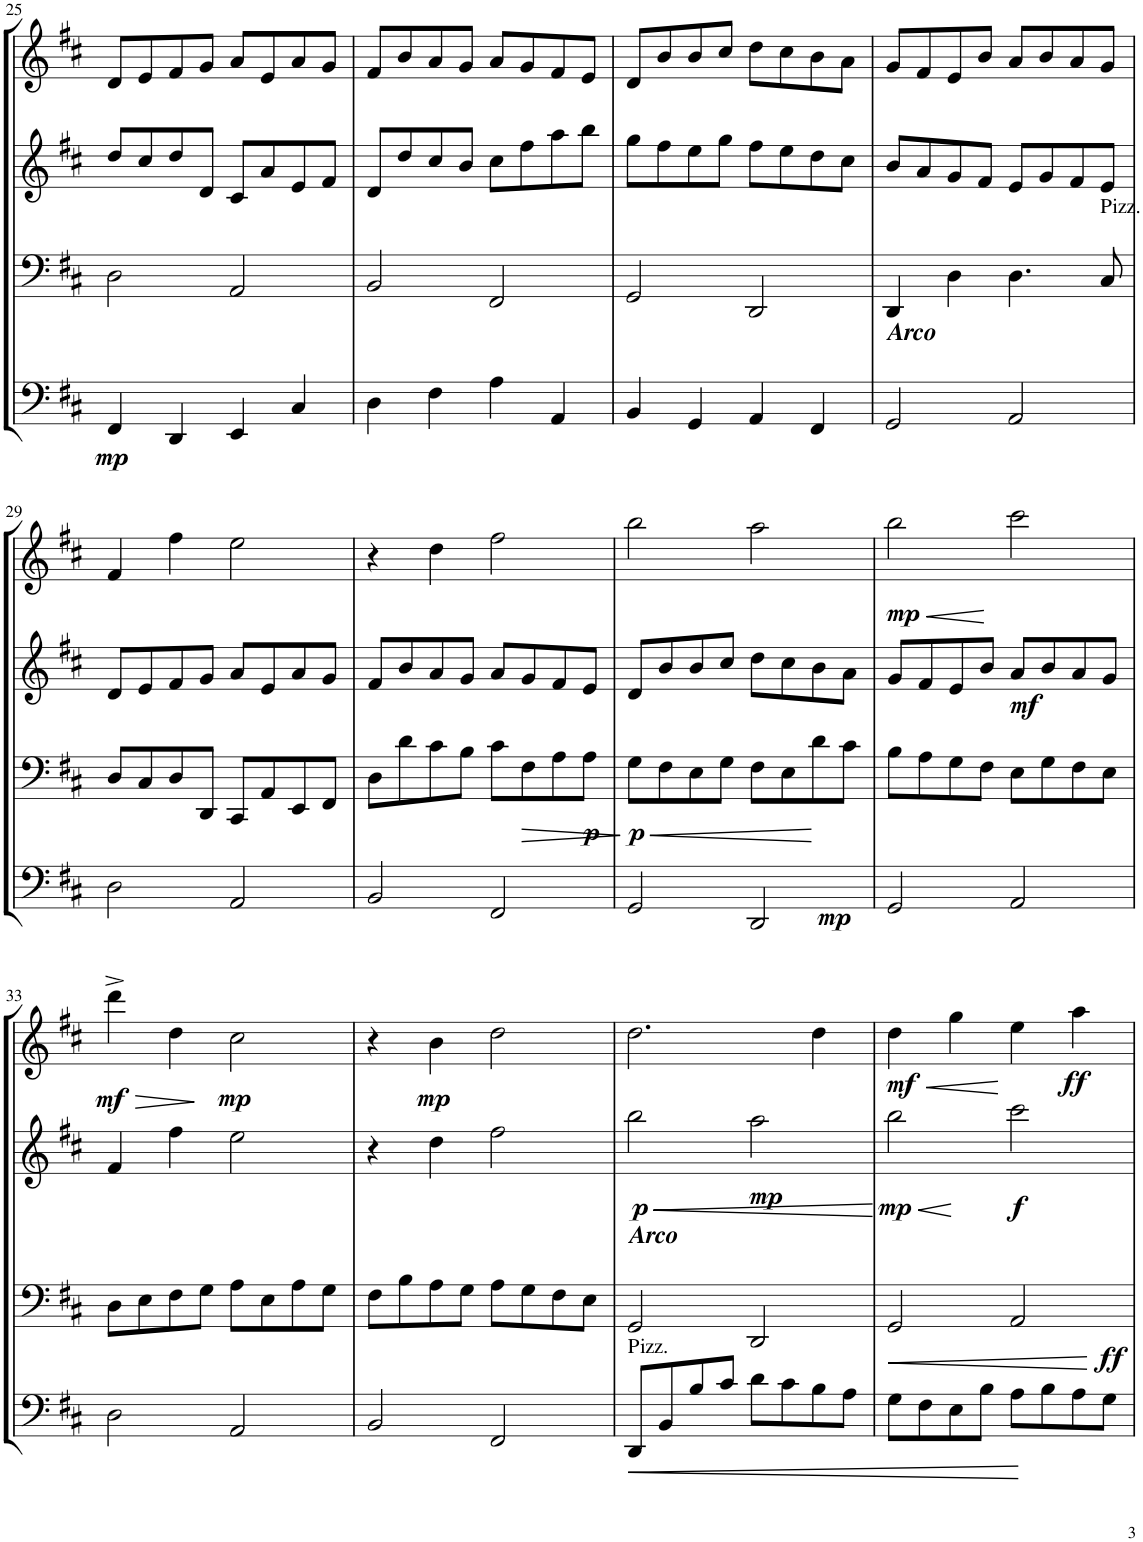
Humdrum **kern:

**kern	**dynam	**kern	**dynam	**kern	**dynam	**kern	**dynam
*part4	*part4	*part3	*part3	*part2	*part2	*part1	*part1
*staff4	*staff4	*staff3	*staff3	*staff2	*staff2	*staff1	*staff1
*I"Violoncello II	*	*I"Violoncello I	*	*I"Violin II	*	*I"Violin I	*
*I'Vc	*	*	*	*I'Vln	*	*I'Vln	*
!!LO:PB:g=z
*clefF4	*	*clefF4	*	*clefG2	*	*clefG2	*
*k[f#c#]	*	*k[f#c#]	*	*k[f#c#]	*	*k[f#c#]	*
*M4/4	*	*M4/4	*	*M4/4	*	*M4/4	*
=25	=25	=25	=25	=25	=25	=25	=25
!	!LO:DY:b	!	!	!	!	!	!
4FF#/	mp	2D\	.	8dd/L	.	8d/L	.
.	.	.	.	8cc#/	.	8e/	.
4DD/	.	.	.	8dd/	.	8f#/	.
.	.	.	.	8d/J	.	8g/J	.
4EE/	.	2AA/	.	8c#/L	.	8a/L	.
.	.	.	.	8a/	.	8e/	.
4C#/	.	.	.	8e/	.	8a/	.
.	.	.	.	8f#/J	.	8g/J	.
=26	=26	=26	=26	=26	=26	=26	=26
4D\	.	2BB/	.	8d/L	.	8f#/L	.
.	.	.	.	8dd/	.	8b/	.
4F#\	.	.	.	8cc#/	.	8a/	.
.	.	.	.	8b/J	.	8g/J	.
4A\	.	2FF#/	.	8cc#\L	.	8a/L	.
.	.	.	.	8ff#\	.	8g/	.
4AA/	.	.	.	8aa\	.	8f#/	.
.	.	.	.	8bb\J	.	8e/J	.
=27	=27	=27	=27	=27	=27	=27	=27
4BB/	.	2GG/	.	8gg\L	.	8d/L	.
.	.	.	.	8ff#\	.	8b/	.
4GG/	.	.	.	8ee\	.	8b/	.
.	.	.	.	8gg\J	.	8cc#/J	.
4AA/	.	2DD/	.	8ff#\L	.	8dd\L	.
.	.	.	.	8ee\	.	8cc#\	.
4FF#/	.	.	.	8dd\	.	8b\	.
.	.	.	.	8cc#\J	.	8a\J	.
=28	=28	=28	=28	=28	=28	=28	=28
!LO:TX:a:Bi:t=Arco	!	!	!	!	!	!	!
2GG/	.	4DD/	.	8b/L	.	8g/L	.
.	.	.	.	8a/	.	8f#/	.
.	.	4D\	.	8g/	.	8e/	.
.	.	.	.	8f#/J	.	8b/J	.
2AA/	.	4.D\	.	8e/L	.	8a/L	.
.	.	.	.	8g/	.	8b/	.
.	.	.	.	8f#/	.	8a/	.
!	!	!LO:TX:a:t=Pizz.	!	!	!	!	!
.	.	8C#/	.	8e/J	.	8g/J	.
!!LO:LB:g=z
=29	=29	=29	=29	=29	=29	=29	=29
2D\	.	8D/L	.	8d/L	.	4f#/	.
.	.	8C#/	.	8e/	.	.	.
.	.	8D/	.	8f#/	.	4ff#\	.
.	.	8DD/J	.	8g/J	.	.	.
2AA/	.	8CC#/L	.	8a/L	.	2ee\	.
.	.	8AA/	.	8e/	.	.	.
.	.	8EE/	.	8a/	.	.	.
.	.	8FF#/J	.	8g/J	.	.	.
=30	=30	=30	=30	=30	=30	=30	=30
2BB/	.	8D\L	.	8f#/L	.	4r	.
.	.	8d\	.	8b/	.	.	.
.	.	8c#\	.	8a/	.	4dd\	.
.	.	8B\J	.	8g/J	.	.	.
2FF#/	.	8c#\L	.	8a/L	.	2ff#\	.
!	!	!	!LO:HP:b	!	!	!	!
.	.	8F#\	>	8g/	.	.	.
.	.	8A\	.	8f#/	.	.	.
!	!	!	!LO:DY:b	!	!	!	!
.	.	8A\J	p	8e/J	.	.	.
.	.	.	]	.	.	.	.
=31	=31	=31	=31	=31	=31	=31	=31
!	!	!	!LO:HP:b	!	!	!	!
!	!	!	!LO:DY:n=1:b	!	!	!	!
2GG/	.	8G\L	< p	8d/L	.	2bb\	.
.	.	8F#\	.	8b/	.	.	.
.	.	8E\	.	8b/	.	.	.
.	.	8G\J	.	8cc#/J	.	.	.
!	!LO:DY:b	!	!	!	!	!	!
2DD/	mp	8F#\L	.	8dd\L	.	2aa\	.
.	.	8E\	.	8cc#\	.	.	.
.	.	8d\	.	8b\	.	.	.
.	.	8c#\J	.	8a\J	.	.	.
=32	=32	=32	=32	=32	=32	=32	=32
!	!	!	!	!	!	!	!LO:HP:b
!	!	!	!	!	!	!	!LO:DY:n=1:b
2GG/	.	8B\L	.	8g/L	.	2bb\	< mp
.	.	8A\	[	8f#/	.	.	.
.	.	8G\	.	8e/	.	.	.
.	.	8F#\J	.	8b/J	.	.	.
!	!	!	!	!	!LO:DY:b	!	!
2AA/	.	8E\L	.	8a/L	mf	2ccc#\	.
.	.	8G\	.	8b/	.	.	.
.	.	8F#\	.	8a/	.	.	.
.	.	8E\J	.	8g/J	.	.	.
.	.	.	.	.	.	.	[
!!LO:LB:g=z
=33	=33	=33	=33	=33	=33	=33	=33
!	!	!	!	!	!	!	!LO:HP:b
!	!	!	!	!	!	!	!LO:DY:n=1:b
2D\	.	8D\L	.	4f#/	.	4ddd^\	> mf
.	.	8E\	.	.	.	.	.
.	.	8F#\	.	4ff#\	.	4dd\	.
.	.	8G\J	.	.	.	.	.
!	!	!	!	!	!	!	!LO:DY:n=2:b
2AA/	.	8A\L	.	2ee\	.	2cc#\	mp
.	.	8E\	.	.	.	.	.
.	.	8A\	.	.	.	.	.
.	.	8G\J	.	.	.	.	.
.	.	.	.	.	.	.	]
=34	=34	=34	=34	=34	=34	=34	=34
2BB/	.	8F#\L	.	4r	.	4r	.
.	.	8B\	.	.	.	.	.
!	!	!	!	!	!	!	!LO:DY:b
.	.	8A\	.	4dd\	.	4b\	mp
.	.	8G\J	.	.	.	.	.
2FF#/	.	8A\L	.	2ff#\	.	2dd\	.
.	.	8G\	.	.	.	.	.
.	.	8F#\	.	.	.	.	.
.	.	8E\J	.	.	.	.	.
=35	=35	=35	=35	=35	=35	=35	=35
!	!	!LO:TX:a:Bi:t=Arco	!	!	!	!	!
!LO:TX:a:t=Pizz.	!	!	!	!	!	!	!
!	!LO:HP:b	!	!	!	!LO:HP:b	!	!
!	!	!	!	!	!LO:DY:n=1:b	!	!
8DD/L	<	2GG/	.	2bb\	< p	2.dd\	.
8BB/	.	.	.	.	.	.	.
8B/	.	.	.	.	.	.	.
8c#/J	.	.	.	.	.	.	.
!	!	!	!	!	!LO:DY:n=2:b	!	!
8d\L	.	2DD/	.	2aa\	mp	.	.
8c#\	.	.	.	.	.	.	.
8B\	.	.	.	.	.	4dd\	.
8A\J	.	.	.	.	.	.	.
.	.	.	.	.	[	.	.
=36	=36	=36	=36	=36	=36	=36	=36
!	!	!	!LO:HP:b	!	!LO:HP:b	!	!LO:HP:b
!	!	!	!	!	!LO:DY:n=1:b	!	!LO:DY:n=1:b
8G\L	.	2GG/	<	2bb\	< mp	4dd\	< mf
8F#\	.	.	.	.	.	.	.
8E\	.	.	.	.	.	4gg\	.
8B\J	.	.	.	.	.	.	.
!	!	!	!LO:DY:b	!	!LO:DY:n=2:b	!	!
8A\L	.	2AA/	ff	2ccc#\	f	4ee\	.
8B\	.	.	.	.	.	.	.
!	!	!	!	!	!	!	!LO:DY:n=2:b
8A\	.	.	.	.	.	4aa\	ff
8G\J	.	.	.	.	.	.	.
.	[	.	[	.	[	.	[
=	=	=	=	=	=	=	=
*-	*-	*-	*-	*-	*-	*-	*-
